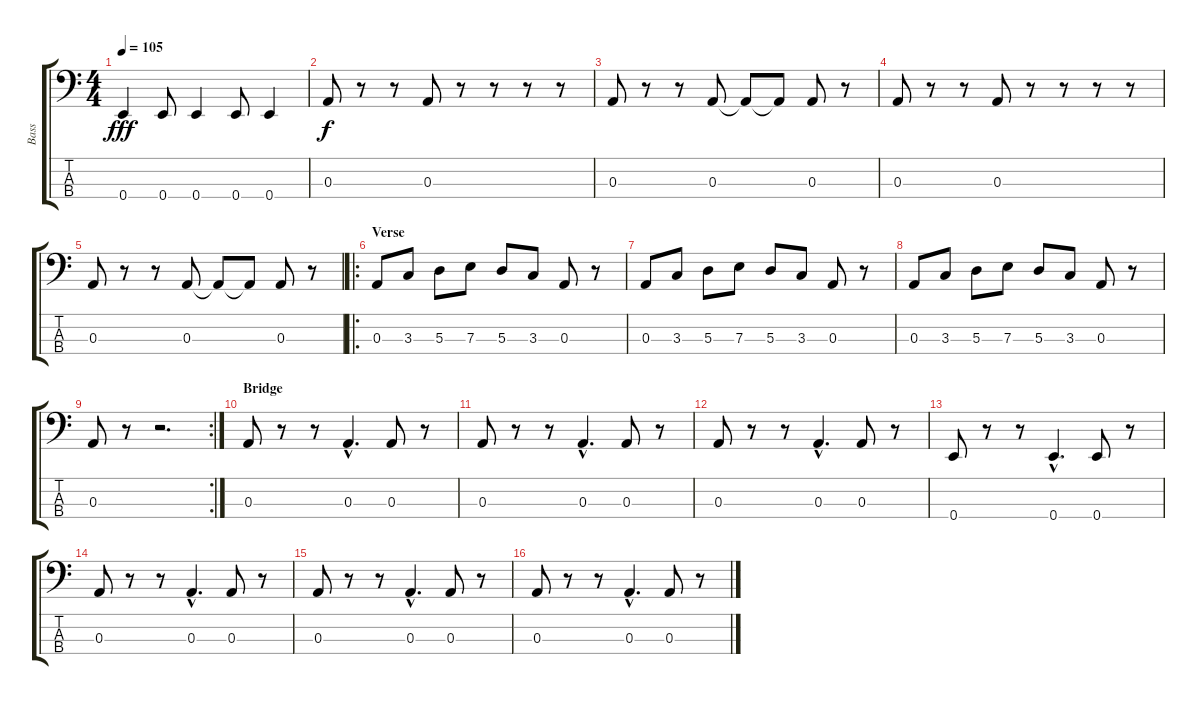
\track ("Bass" "Bass") {instrument fretlessbass}
\staff {score tabs}
\tuning (G2 D2 A1 E1) {hide}
\ts (4 4)
\tempo 105
\clef f4
\ks c
0.4.4{dy fff} 0.4.8 0.4.4 0.4.8 0.4.4 |
0.3.8{dy f} r.8 r.8 0.3.8 r.8 r.8 r.8 r.8 |
0.3.8 r.8 r.8 0.3.8 0.3{t}.8 0.3{t}.8 0.3.8 r.8 |
0.3.8 r.8 r.8 0.3.8 r.8 r.8 r.8 r.8 |
0.3.8 r.8 r.8 0.3.8 0.3{t}.8 0.3{t}.8 0.3.8 r.8 |
\ro
\section ("" "Verse")
0.3.8 3.3.8 5.3.8 7.3.8 5.3.8 3.3.8 0.3.8 r.8 |
0.3.8 3.3.8 5.3.8 7.3.8 5.3.8 3.3.8 0.3.8 r.8 |
0.3.8 3.3.8 5.3.8 7.3.8 5.3.8 3.3.8 0.3.8 r.8 |
\rc 2
0.3.8 r.8 r.2{d} |
\section ("" "Bridge")
0.3.8 r.8 r.8 0.3{hac}.4{d} 0.3.8 r.8 |
0.3.8 r.8 r.8 0.3{hac}.4{d} 0.3.8 r.8 |
0.3.8 r.8 r.8 0.3{hac}.4{d} 0.3.8 r.8 |
0.4.8 r.8 r.8 0.4{hac}.4{d} 0.4.8 r.8 |
0.3.8 r.8 r.8 0.3{hac}.4{d} 0.3.8 r.8 |
0.3.8 r.8 r.8 0.3{hac}.4{d} 0.3.8 r.8 |
0.3.8 r.8 r.8 0.3{hac}.4{d} 0.3.8 r.8
